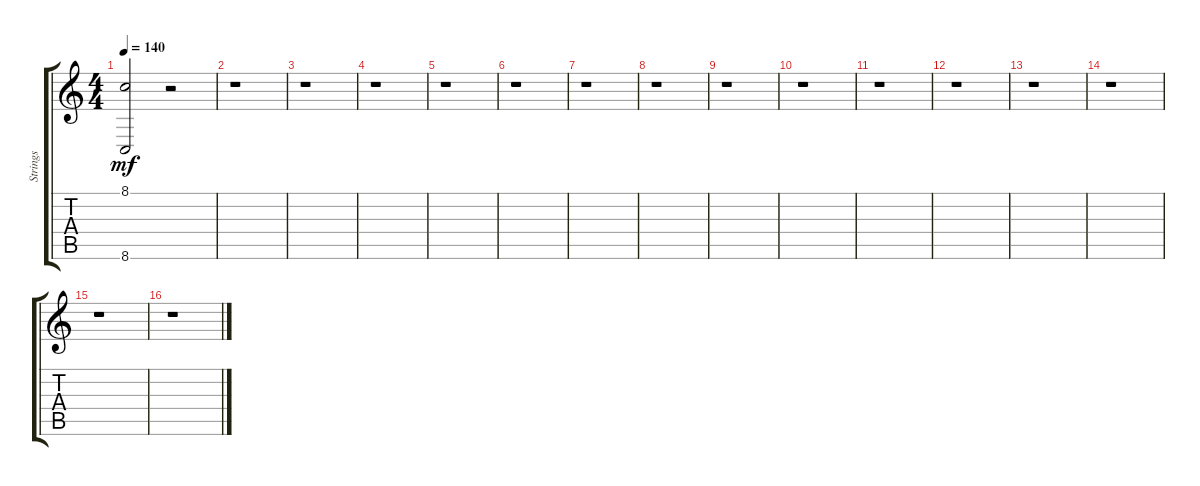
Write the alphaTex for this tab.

\track ("Strings" "Strings") {instrument stringensemble1}
\staff {score tabs}
\tuning (E4 B3 G3 D3 A2 E2) {hide}
\ts (4 4)
\tempo 140
\clef g2
\ks c
(8.1 8.6).2{dy mf} r.2 |
r.1 |
r.1 |
r.1 |
r.1 |
r.1 |
r.1 |
r.1 |
r.1 |
r.1 |
r.1 |
r.1 |
r.1 |
r.1 |
r.1 |
r.1
